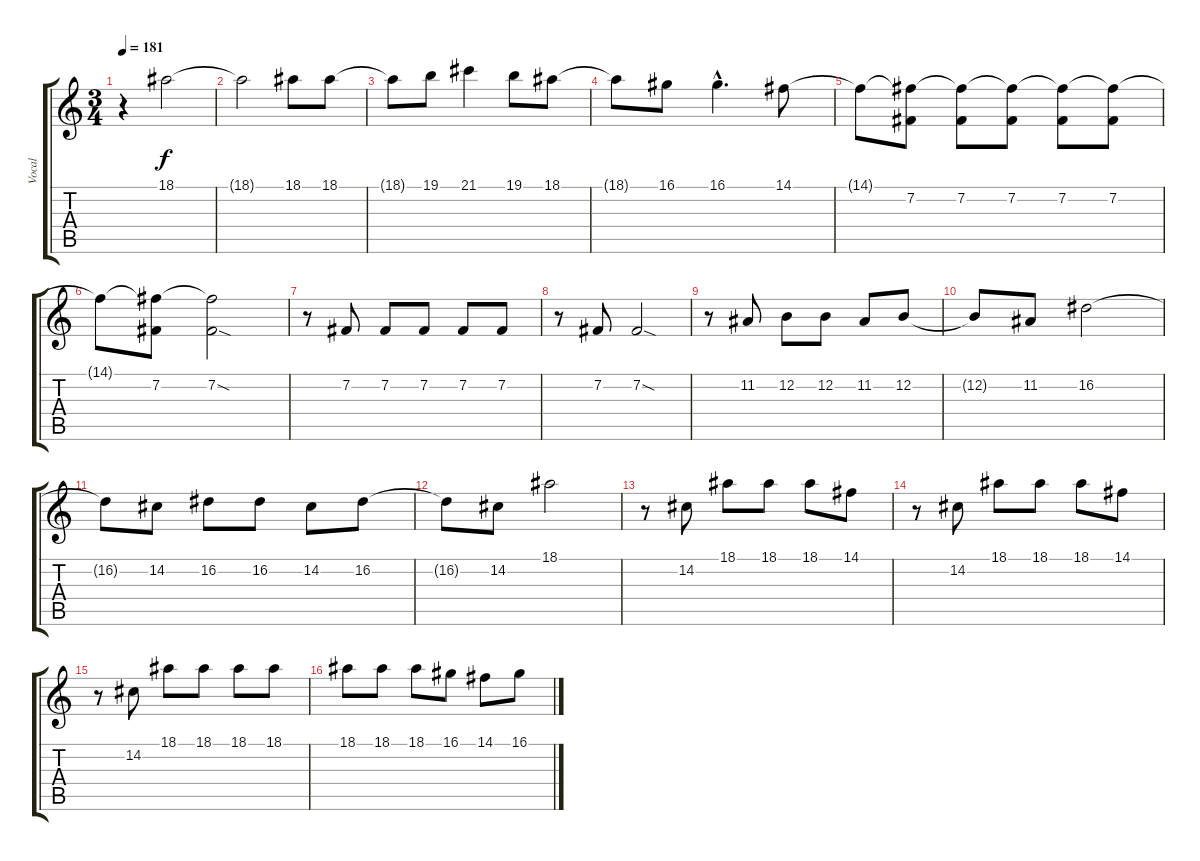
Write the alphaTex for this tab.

\track ("Vocal" "Vocal") {instrument altosax}
\staff {score tabs}
\tuning (E4 B3 G3 D3 A2 E2) {hide}
\ts (3 4)
\tempo 181
\clef g2
\ks c
r.4{dy f} 18.1.2 |
18.1{t}.2 18.1.8 18.1.8 |
18.1{t}.8 19.1.8 21.1.4 19.1.8 18.1.8 |
18.1{t}.8 16.1.8 16.1{hac}.4{d} 14.1.8 |
14.1{t}.8 (14.1{t} 7.2).8 (14.1{t} 7.2).8 (14.1{t} 7.2).8 (14.1{t} 7.2).8 (14.1{t} 7.2).8 |
14.1{t}.8 (14.1{t} 7.2).8 (14.1{t} 7.2{sod}).2 |
r.8 7.2.8 7.2.8 7.2.8 7.2.8 7.2.8 |
r.8 7.2.8 7.2{sod}.2 |
r.8 11.2.8 12.2.8 12.2.8 11.2.8 12.2.8 |
12.2{t}.8 11.2.8 16.2.2 |
16.2{t}.8 14.2.8 16.2.8 16.2.8 14.2.8 16.2.8 |
16.2{t}.8 14.2.8 18.1.2 |
r.8 14.2.8 18.1.8 18.1.8 18.1.8 14.1.8 |
r.8 14.2.8 18.1.8 18.1.8 18.1.8 14.1.8 |
r.8 14.2.8 18.1.8 18.1.8 18.1.8 18.1.8 |
18.1.8 18.1.8 18.1.8 16.1.8 14.1.8 16.1.8
